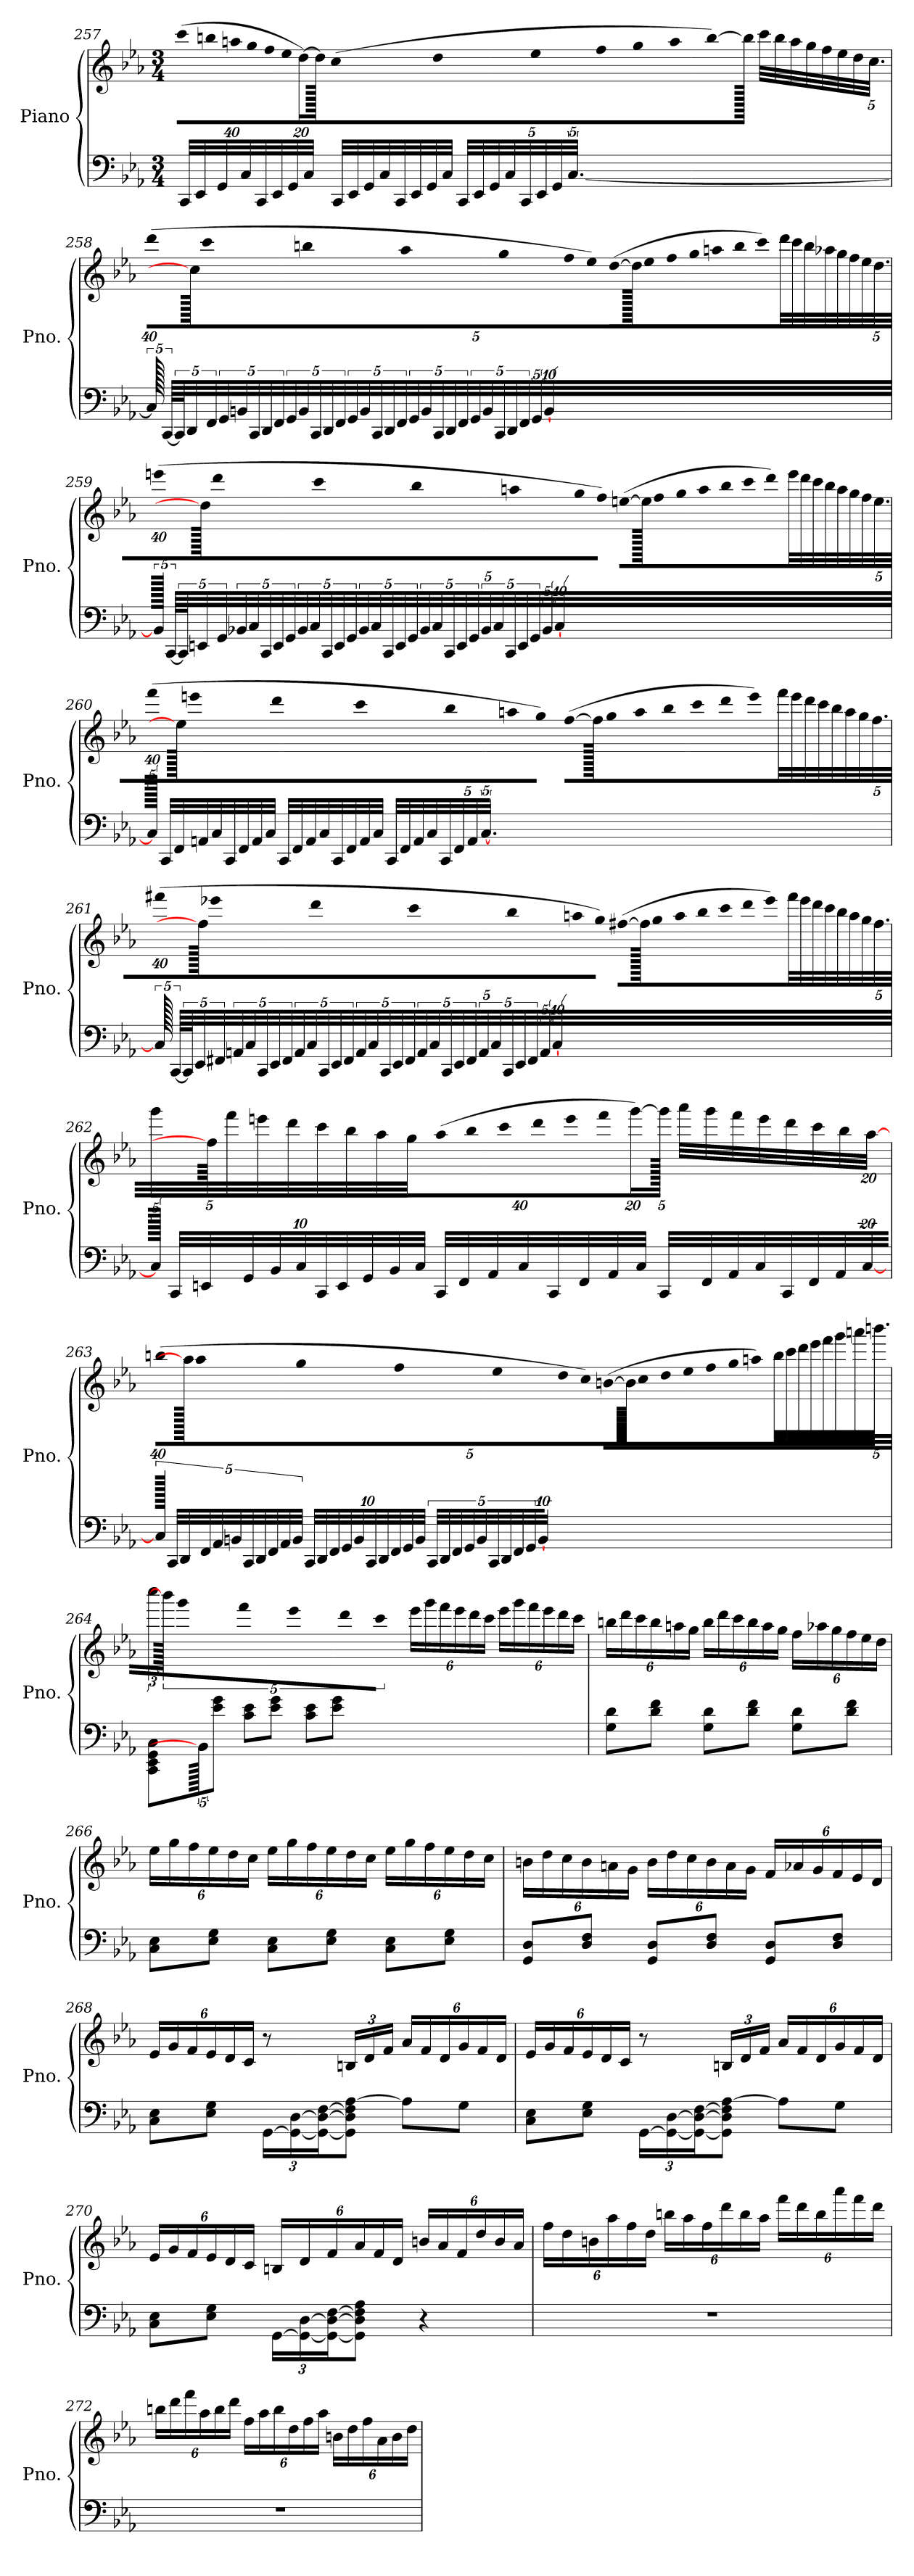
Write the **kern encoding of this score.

**kern	**kern
*part1	*part1
*staff2	*staff1
*I"Piano	*
*I'Pno.	*
!!LO:LB:g=z
*clefF4	*clefG2
*k[b-e-a-]	*k[b-e-a-]
*M3/4	*M3/4
*	*Xbrackettup
=257	=257
!	!LO:N:vis=16
320ryy	(>640%23ccc\LL
32CC/LLL	.
32EE-/	.
!	!LO:N:vis=16
.	640%23bbn\
32GG/	.
!	!LO:N:vis=16
.	640%23aan\
32C/	.
!	!LO:N:vis=16
.	640%23gg\
32CC/	.
!	!LO:N:vis=16
.	640%23ff\
32EE-/	.
!	!LO:N:vis=16
.	640%23ee-\
32GG/	.
.	[320%11dd\JJ)
32C/JJJ	.
.	640dd\JJ]
!	!LO:N:vis=16
.	(>640%23cc\LL
32CC/LLL	.
32EE-/	.
!	!LO:N:vis=16
.	640%23dd\
32GG/	.
!	!LO:N:vis=16
.	640%23ee-\
32C/	.
!	!LO:N:vis=16
.	640%23ff\
32CC/	.
!	!LO:N:vis=16
.	640%23gg\
32EE-/	.
!	!LO:N:vis=16
.	640%23aa\
32GG/	.
.	[320%11bb\JJ)
32C/JJJ	.
.	640bb\JJ]
32CC/LLL	32ccc\LLL
32EE-/	32bb\
32GG/	32aa\
32C/	32gg\
32CC/	32ff\
32EE-/	32ee-\
32GG/	32dd\
[160%3.C/JJJ	[160%3.cc\JJJ
!!LO:LB:g=z
=258	=258
!	!LO:N:vis=16
320C/JJJ]	(>640%23ddd\LL
[80CC/LLL	.
80CC/LLL]	.
40DD/	.
.	320cc\JJJ]
!	!LO:N:vis=16
.	640%23ccc\
40FF/	.
!	!LO:N:vis=16
.	640%23bbn\
40GG/	.
40BBn/	.
!	!LO:N:vis=16
.	640%23aa-\
40CC/	.
!	!LO:N:vis=16
.	640%23gg\
40DD/	.
40FF/	.
!	!LO:N:vis=16
.	640%23ff\
40GG/	.
!	!LO:N:vis=16
.	640%23ee-\JJ)
40BB/JJJ	.
40CC/LLL	.
.	(>[320%11dd\LL
40DD/	.
.	640dd\LL]
!	!LO:N:vis=16
.	640%23ee-\
40FF/	.
!	!LO:N:vis=16
.	640%23ff\
40GG/	.
40BB/	.
!	!LO:N:vis=16
.	640%23gg\
40CC/	.
!	!LO:N:vis=16
.	640%23aan\
40DD/	.
40FF/	.
!	!LO:N:vis=16
.	640%23bb\
40GG/	.
!	!LO:N:vis=16
.	640%23ccc\JJ)
40BB/JJJ	.
40CC/LLL	.
.	32ddd\LLL
40DD/	.
.	32ccc\
40FF/	.
.	32bb\
40GG/	.
.	32aa-X\
40BB/	.
40CC/	.
.	32gg\
40DD/	.
.	32ff\
40FF/	.
.	32ee-\
40GG/	.
.	[160%3.dd\JJJ
[320%7BB/JJJ	.
320ryy	.
!!LO:PB:g=z
=259	=259
!	!LO:N:vis=16
320BB/JJJ]	(>640%23eeen\LL
[80CC/LLL	.
80CC/LLL]	.
40EEn/	.
.	320dd\JJJ]
!	!LO:N:vis=16
.	640%23ddd\
40GG/	.
!	!LO:N:vis=16
.	640%23ccc\
40BB-/	.
40C/	.
!	!LO:N:vis=16
.	640%23bb-\
40CC/	.
!	!LO:N:vis=16
.	640%23aan\
40EE/	.
40GG/	.
!	!LO:N:vis=16
.	640%23gg\
40BB-/	.
!	!LO:N:vis=16
.	640%23ff\JJ)
40C/JJJ	.
40CC/LLL	.
.	(>[320%11een\LL
40EE/	.
.	640ee\LL]
!	!LO:N:vis=16
.	640%23ff\
40GG/	.
!	!LO:N:vis=16
.	640%23gg\
40BB-/	.
40C/	.
!	!LO:N:vis=16
.	640%23aa\
40CC/	.
!	!LO:N:vis=16
.	640%23bb-\
40EE/	.
40GG/	.
!	!LO:N:vis=16
.	640%23ccc\
40BB-/	.
!	!LO:N:vis=16
.	640%23ddd\JJ)
40C/JJJ	.
40CC/LLL	.
.	32eee\LLL
40EE/	.
.	32ddd\
40GG/	.
.	32ccc\
40BB-/	.
.	32bb-\
40C/	.
40CC/	.
.	32aa\
40EE/	.
.	32gg\
40GG/	.
.	32ff\
40BB-/	.
.	[160%3.ee\JJJ
[320%7C/JJJ	.
320ryy	.
!!LO:LB:g=z
=260	=260
!	!LO:N:vis=16
320C/JJJ]	(>640%23fff\LL
32CC/LLL	.
32FF/	.
.	320ee\JJJ]
!	!LO:N:vis=16
.	640%23eeen\
32AAn/	.
!	!LO:N:vis=16
.	640%23ddd\
32C/	.
!	!LO:N:vis=16
.	640%23ccc\
32CC/	.
!	!LO:N:vis=16
.	640%23bb-\
32FF/	.
!	!LO:N:vis=16
.	640%23aan\
32AA/	.
!	!LO:N:vis=16
.	640%23gg\JJ)
32C/JJJ	.
32CC/LLL	.
.	(>[320%11ff\LL
32FF/	.
.	640ff\LL]
!	!LO:N:vis=16
.	640%23gg\
32AA/	.
!	!LO:N:vis=16
.	640%23aa\
32C/	.
!	!LO:N:vis=16
.	640%23bb-\
32CC/	.
!	!LO:N:vis=16
.	640%23ccc\
32FF/	.
!	!LO:N:vis=16
.	640%23ddd\
32AA/	.
!	!LO:N:vis=16
.	640%23eee\JJ)
32C/JJJ	.
32CC/LLL	.
.	32fff\LLL
32FF/	.
.	32eee\
32AA/	.
.	32ddd\
32C/	.
.	32ccc\
32CC/	.
.	32bb-\
32FF/	.
.	32aa\
32AA/	.
.	32gg\
[160%3.C/JJJ	.
.	[160%3.ff\JJJ
320ryy	.
!!LO:LB:g=z
=261	=261
!	!LO:N:vis=16
320C/JJJ]	(>640%23fff#X\LL
[80CC/LLL	.
80CC/LLL]	.
40EE-/	.
.	320ff\JJJ]
!	!LO:N:vis=16
.	640%23eee-X\
40FF#X/	.
!	!LO:N:vis=16
.	640%23ddd\
40AAn/	.
40C/	.
!	!LO:N:vis=16
.	640%23ccc\
40CC/	.
!	!LO:N:vis=16
.	640%23bb-\
40EE-/	.
40FF#/	.
!	!LO:N:vis=16
.	640%23aan\
40AA/	.
!	!LO:N:vis=16
.	640%23gg\JJ)
40C/JJJ	.
40CC/LLL	.
.	(>[320%11ff#X\LL
40EE-/	.
.	640ff#\LL]
!	!LO:N:vis=16
.	640%23gg\
40FF#/	.
!	!LO:N:vis=16
.	640%23aa\
40AA/	.
40C/	.
!	!LO:N:vis=16
.	640%23bb-\
40CC/	.
!	!LO:N:vis=16
.	640%23ccc\
40EE-/	.
40FF#/	.
!	!LO:N:vis=16
.	640%23ddd\
40AA/	.
!	!LO:N:vis=16
.	640%23eee-\JJ)
40C/JJJ	.
40CC/LLL	.
.	32fff#\LLL
40EE-/	.
.	32eee-\
40FF#/	.
.	32ddd\
40AA/	.
.	32ccc\
40C/	.
40CC/	.
.	32bb-\
40EE-/	.
.	32aa\
40FF#/	.
.	32gg\
40AA/	.
.	[160%3.ff#\JJJ
[320%7C/JJJ	.
320ryy	.
!!LO:LB:g=z
=262	=262
320C/JJJ]	32ggg\LLL
40CC/LLL	.
40EEn/	.
.	320ff#\JJJ]
.	32fff\
40GG/	.
.	32eeen\
40BB-/	.
.	32ddd\
40C/	.
40CC/	32ccc\
40EE/	.
.	32bb-\
40GG/	.
.	32aa-\
40BB-/	.
.	32gg\JJJ
40C/JJJ	.
!	!LO:N:vis=16
32CC/LLL	(>640%23aa-\LL
32FF/	.
!	!LO:N:vis=16
.	640%23bb-\
32AA-/	.
!	!LO:N:vis=16
.	640%23ccc\
32C/	.
!	!LO:N:vis=16
.	640%23ddd\
32CC/	.
!	!LO:N:vis=16
.	640%23eee\
32FF/	.
!	!LO:N:vis=16
.	640%23fff\
32AA-/	.
.	[320%11ggg\JJ)
32C/JJJ	.
32CC/LLL	640ggg\JJ]
.	32aaa-\LLL
32FF/	.
.	32ggg\
32AA-/	.
.	32fff\
32C/	.
.	32eee\
32CC/	.
.	32ddd\
32FF/	.
.	32ccc\
32AA-/	.
.	32bb-\
[640%19C/JJJ	.
.	[640%19aa-\JJJ
640ryy	.
!!LO:LB:g=z
=263	=263
!	!LO:N:vis=16
640C/JJJ]	(>640%23bbn\LL
640ryy	.
40CC/LLL	.
40DD/	.
.	640aa-\JJJ]
!	!LO:N:vis=16
.	640%23aa-\
40FF/	.
!	!LO:N:vis=16
.	640%23gg\
40AA-/	.
40BBn/	.
!	!LO:N:vis=16
.	640%23ff\
40CC/	.
!	!LO:N:vis=16
.	640%23ee-\
40DD/	.
40FF/	.
!	!LO:N:vis=16
.	640%23dd\
40AA-/	.
!	!LO:N:vis=16
.	640%23cc\JJ)
40BB/JJJ	.
40CC/LLL	(>[320%11bn\LL
40DD/	.
.	640b\LL]
!	!LO:N:vis=16
.	640%23cc\
40FF/	.
!	!LO:N:vis=16
.	640%23dd\
40GG/	.
40BB/	.
!	!LO:N:vis=16
.	640%23ee-\
40CC/	.
!	!LO:N:vis=16
.	640%23ff\
40DD/	.
40FF/	.
!	!LO:N:vis=16
.	640%23gg\
40GG/	.
!	!LO:N:vis=16
.	640%23aan\JJ)
40BB/JJJ	.
40CC/LLL	.
.	32bb\LLL
40DD/	.
.	32ccc\
40FF/	.
.	32ddd\
40GG/	.
.	32eee-\
40BB/	.
40CC/	.
.	32fff\
40DD/	.
.	32ggg\
40FF/	.
.	32aaan\
40GG/	.
.	[160%3.bbbn\JJJ
[320%7BB/JJJ	.
640ryy	.
!!LO:LB:g=z
=264	=264
*	*brackettup
8CC\ 8EE-\ 8GG\ 8C\L	24cccc\LL
.	320bbb\JJJ]
.	24ggg\
.	24fff\
320BB/JJJ]	.
8e-\ 8g\J	24eee-\
.	24ddd\
.	24ccc\JJ
8c\ 8e-\L	24eee-\LL
.	24ggg\
.	24fff\
8e-\ 8g\J	24eee-\
.	24ddd\
.	24ccc\JJ
8c\ 8e-\L	24eee-\LL
.	24ggg\
.	24fff\
8e-\ 8g\J	24eee-\
.	24ddd\
.	24ccc\JJ
=265	=265
8G\ 8d\L	24bbn\LL
.	24ddd\
.	24ccc\
8d\ 8f\J	24bb\
.	24aan\
.	24gg\JJ
8G\ 8d\L	24bb\LL
.	24ddd\
.	24ccc\
8d\ 8f\J	24bb\
.	24aa\
.	24gg\JJ
8G\ 8d\L	24ff\LL
.	24aa-X\
.	24gg\
8d\ 8f\J	24ff\
.	24ee-\
.	24dd\JJ
!!LO:PB:g=z
=266	=266
8C\ 8E-\L	24ee-\LL
.	24gg\
.	24ff\
8E-\ 8G\J	24ee-\
.	24dd\
.	24cc\JJ
8C\ 8E-\L	24ee-\LL
.	24gg\
.	24ff\
8E-\ 8G\J	24ee-\
.	24dd\
.	24cc\JJ
8C\ 8E-\L	24ee-\LL
.	24gg\
.	24ff\
8E-\ 8G\J	24ee-\
.	24dd\
.	24cc\JJ
=267	=267
8GG/ 8D/L	24bn\LL
.	24dd\
.	24cc\
8D/ 8F/J	24b\
.	24an\
.	24g\JJ
8GG/ 8D/L	24b\LL
.	24dd\
.	24cc\
8D/ 8F/J	24b\
.	24a\
.	24g\JJ
8GG/ 8D/L	24f/LL
.	24a-X/
.	24g/
8D/ 8F/J	24f/
.	24e-/
.	24d/JJ
!!LO:LB:g=z
=268	=268
8C\ 8E-\L	24e-/LL
.	24g/
.	24f/
8E-\ 8G\J	24e-/
.	24d/
.	24c/JJ
*Xbrackettup	*
[24GG\LL	8r
24GG\_ [24D\	.
24GG\_ 24D\_ [24F\J	.
*	*Xbrackettup
8GG\] 8D\] 8F\] [8A-\J	24Bn/LL
.	24d/
.	24f/JJ
*	*brackettup
8A-\L]	24a-/LL
.	24f/
.	24d/
8G\J	24g/
.	24f/
.	24d/JJ
=269	=269
8C\ 8E-\L	24e-/LL
.	24g/
.	24f/
8E-\ 8G\J	24e-/
.	24d/
.	24c/JJ
[24GG\LL	8r
24GG\_ [24D\	.
24GG\_ 24D\_ [24F\J	.
*	*Xbrackettup
8GG\] 8D\] 8F\] [8A-\J	24Bn/LL
.	24d/
.	24f/JJ
*	*brackettup
8A-\L]	24a-/LL
.	24f/
.	24d/
8G\J	24g/
.	24f/
.	24d/JJ
!!LO:LB:g=z
=270	=270
8C\ 8E-\L	24e-/LL
.	24g/
.	24f/
8E-\ 8G\J	24e-/
.	24d/
.	24c/JJ
[24GG\LL	24Bn/LL
24GG\_ [24D\	24d/
24GG\_ 24D\_ [24F\J	24f/
8GG\] 8D\] 8F\] 8A-\J	24a-/
.	24f/
.	24d/JJ
4r	24bn/LL
.	24a-/
.	24f/
.	24dd/
.	24b/
.	24a-/JJ
=271	=271
2.r	24ff\LL
.	24dd\
.	24bn\
.	24aa-\
.	24ff\
.	24dd\JJ
.	24bbn\LL
.	24aa-\
.	24ff\
.	24ddd\
.	24bb\
.	24aa-\JJ
.	24fff\LL
.	24ddd\
.	24bb\
.	24aaa-\
.	24fff\
.	24ddd\JJ
!!LO:LB:g=z
=272	=272
2.r	24bbn\LL
.	24ddd\
.	24fff\
.	24aa-\
.	24bb\
.	24ddd\JJ
.	24ff\LL
.	24aa-\
.	24bb\
.	24dd\
.	24ff\
.	24aa-\JJ
.	24bn\LL
.	24dd\
.	24ff\
.	24a-\
.	24b\
.	24dd\JJ
=	=
*-	*-
